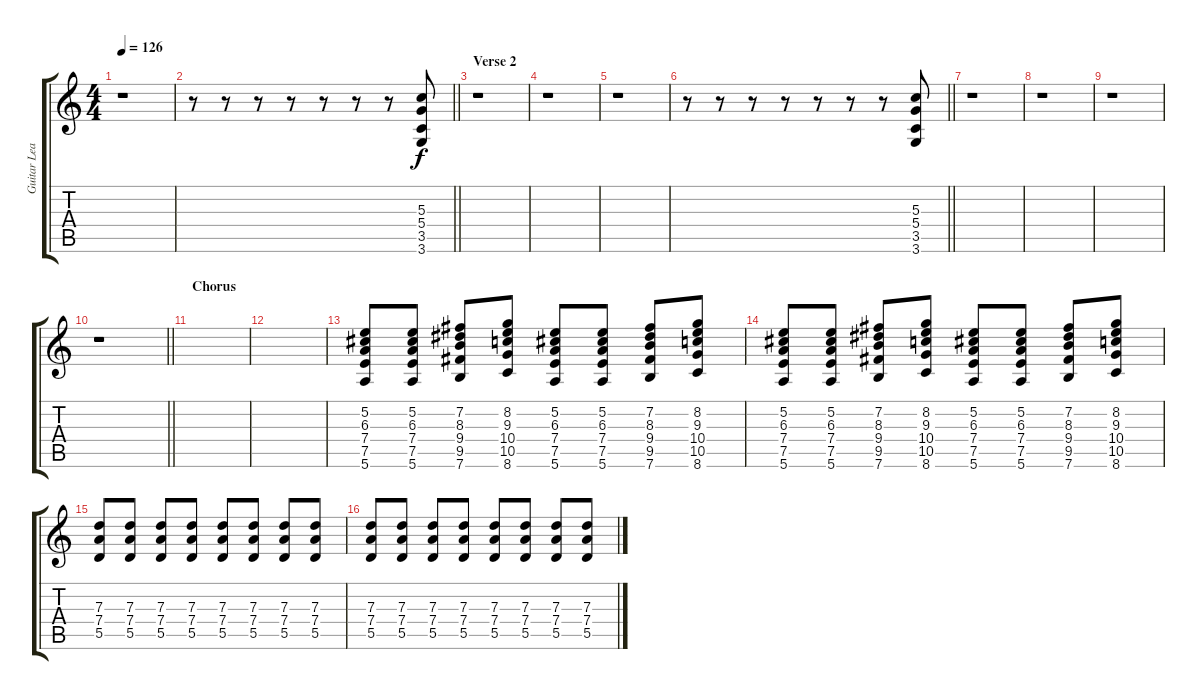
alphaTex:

\track ("Guitar Lead" "Guitar Lea") {instrument distortionguitar}
\staff {score tabs}
\tuning (E4 B3 G3 D3 A2 E2) {hide}
\ts (4 4)
\tempo 126
\clef g2
\ks c
r.1{dy f} |
\barLineRight lightlight
r.8 r.8 r.8 r.8 r.8 r.8 r.8 (5.3 5.4 3.5 3.6).8 |
\section ("" "Verse 2")
r.1 |
r.1 |
r.1 |
\barLineRight lightlight
r.8 r.8 r.8 r.8 r.8 r.8 r.8 (5.3 5.4 3.5 3.6).8 |
r.1 |
r.1 |
r.1 |
\barLineRight lightlight
r.1 |
\section ("" "Chorus")
|
|
(5.2 6.3 7.4 7.5 5.6).8 (5.2 6.3 7.4 7.5 5.6).8 (7.2 8.3 9.4 9.5 7.6).8 (8.2 9.3 10.4 10.5 8.6).8 (5.2 6.3 7.4 7.5 5.6).8 (5.2 6.3 7.4 7.5 5.6).8 (7.2 8.3 9.4 9.5 7.6).8 (8.2 9.3 10.4 10.5 8.6).8 |
(5.2 6.3 7.4 7.5 5.6).8 (5.2 6.3 7.4 7.5 5.6).8 (7.2 8.3 9.4 9.5 7.6).8 (8.2 9.3 10.4 10.5 8.6).8 (5.2 6.3 7.4 7.5 5.6).8 (5.2 6.3 7.4 7.5 5.6).8 (7.2 8.3 9.4 9.5 7.6).8 (8.2 9.3 10.4 10.5 8.6).8 |
(7.3 7.4 5.5).8 (7.3 7.4 5.5).8 (7.3 7.4 5.5).8 (7.3 7.4 5.5).8 (7.3 7.4 5.5).8 (7.3 7.4 5.5).8 (7.3 7.4 5.5).8 (7.3 7.4 5.5).8 |
(7.3 7.4 5.5).8 (7.3 7.4 5.5).8 (7.3 7.4 5.5).8 (7.3 7.4 5.5).8 (7.3 7.4 5.5).8 (7.3 7.4 5.5).8 (7.3 7.4 5.5).8 (7.3 7.4 5.5).8
